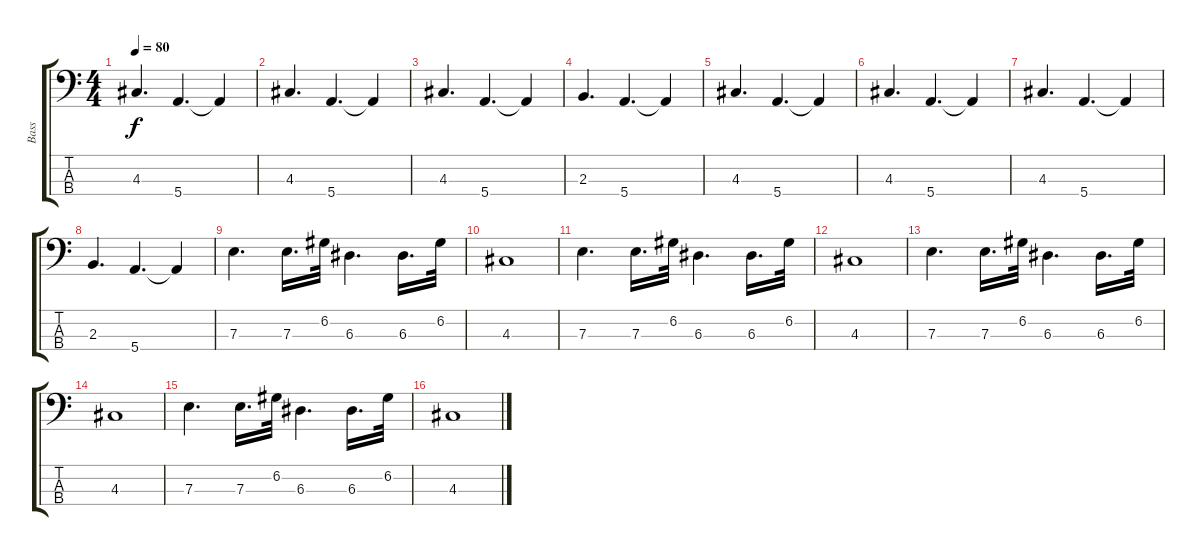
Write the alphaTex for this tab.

\track ("Bass" "Bass") {instrument electricbassfinger}
\staff {score tabs}
\tuning (G2 D2 A1 E1) {hide}
\ts (4 4)
\tempo 80
\clef f4
\ks c
4.3.4{d dy f} 5.4.4{d} 5.4{t}.4 |
4.3.4{d} 5.4.4{d} 5.4{t}.4 |
4.3.4{d} 5.4.4{d} 5.4{t}.4 |
2.3.4{d} 5.4.4{d} 5.4{t}.4 |
4.3.4{d} 5.4.4{d} 5.4{t}.4 |
4.3.4{d} 5.4.4{d} 5.4{t}.4 |
4.3.4{d} 5.4.4{d} 5.4{t}.4 |
2.3.4{d} 5.4.4{d} 5.4{t}.4 |
7.3.4{d} 7.3.16{d} 6.2.32 6.3.4{d} 6.3.16{d} 6.2.32 |
4.3.1 |
7.3.4{d} 7.3.16{d} 6.2.32 6.3.4{d} 6.3.16{d} 6.2.32 |
4.3.1 |
7.3.4{d} 7.3.16{d} 6.2.32 6.3.4{d} 6.3.16{d} 6.2.32 |
4.3.1 |
7.3.4{d} 7.3.16{d} 6.2.32 6.3.4{d} 6.3.16{d} 6.2.32 |
4.3.1
